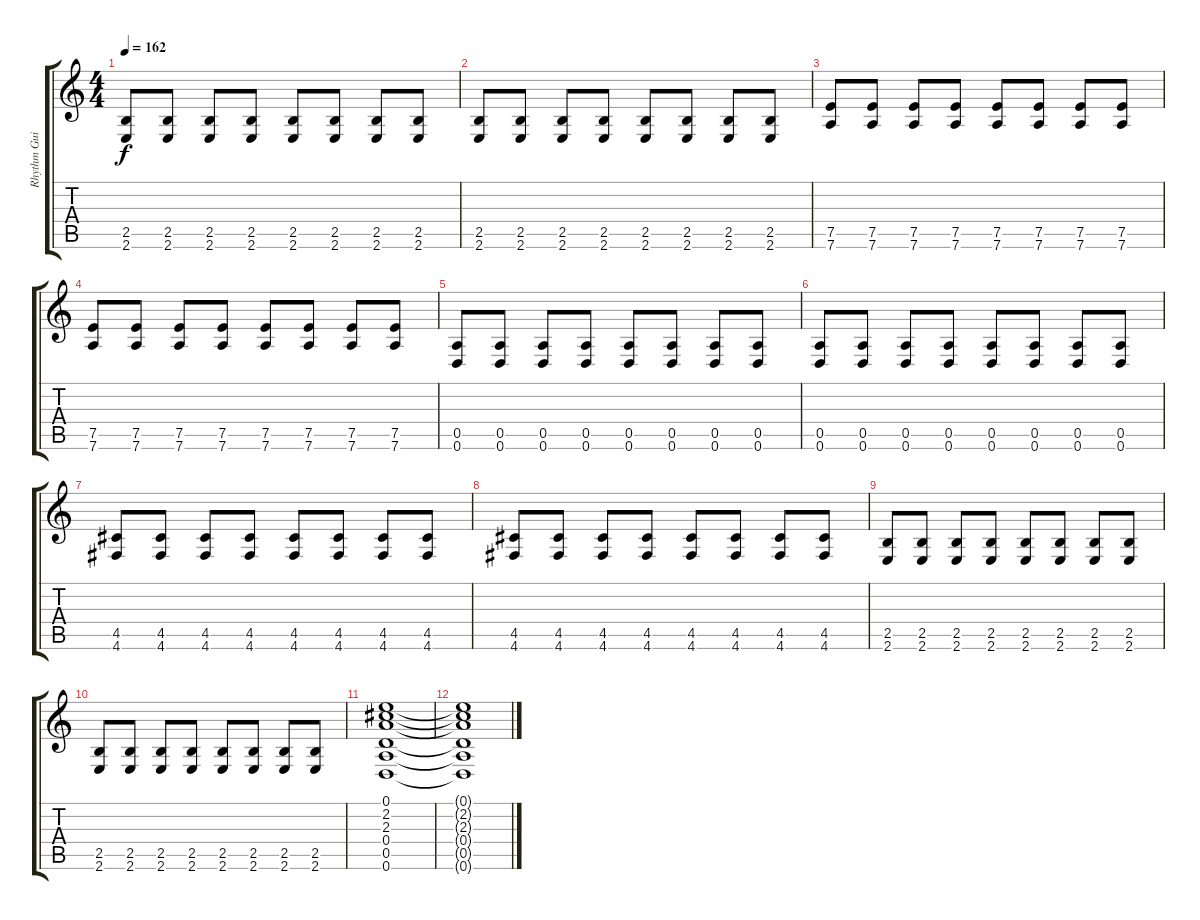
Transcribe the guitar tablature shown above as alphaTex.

\track ("Rhythm Guitar 1" "Rhythm Gui") {instrument distortionguitar}
\staff {score tabs}
\tuning (E4 B3 G3 D3 A2 D2) {hide}
\ts (4 4)
\tempo 162
\clef g2
\ks c
(2.5 2.6).8{dy f} (2.5 2.6).8 (2.5 2.6).8 (2.5 2.6).8 (2.5 2.6).8 (2.5 2.6).8 (2.5 2.6).8 (2.5 2.6).8 |
(2.5 2.6).8 (2.5 2.6).8 (2.5 2.6).8 (2.5 2.6).8 (2.5 2.6).8 (2.5 2.6).8 (2.5 2.6).8 (2.5 2.6).8 |
(7.5 7.6).8 (7.5 7.6).8 (7.5 7.6).8 (7.5 7.6).8 (7.5 7.6).8 (7.5 7.6).8 (7.5 7.6).8 (7.5 7.6).8 |
(7.5 7.6).8 (7.5 7.6).8 (7.5 7.6).8 (7.5 7.6).8 (7.5 7.6).8 (7.5 7.6).8 (7.5 7.6).8 (7.5 7.6).8 |
(0.5 0.6).8 (0.5 0.6).8 (0.5 0.6).8 (0.5 0.6).8 (0.5 0.6).8 (0.5 0.6).8 (0.5 0.6).8 (0.5 0.6).8 |
(0.5 0.6).8 (0.5 0.6).8 (0.5 0.6).8 (0.5 0.6).8 (0.5 0.6).8 (0.5 0.6).8 (0.5 0.6).8 (0.5 0.6).8 |
(4.5 4.6).8 (4.5 4.6).8 (4.5 4.6).8 (4.5 4.6).8 (4.5 4.6).8 (4.5 4.6).8 (4.5 4.6).8 (4.5 4.6).8 |
(4.5 4.6).8 (4.5 4.6).8 (4.5 4.6).8 (4.5 4.6).8 (4.5 4.6).8 (4.5 4.6).8 (4.5 4.6).8 (4.5 4.6).8 |
(2.5 2.6).8 (2.5 2.6).8 (2.5 2.6).8 (2.5 2.6).8 (2.5 2.6).8 (2.5 2.6).8 (2.5 2.6).8 (2.5 2.6).8 |
(2.5 2.6).8 (2.5 2.6).8 (2.5 2.6).8 (2.5 2.6).8 (2.5 2.6).8 (2.5 2.6).8 (2.5 2.6).8 (2.5 2.6).8 |
(0.1 2.2 2.3 0.4 0.5 0.6).1 |
(0.1{t} 2.2{t} 2.3{t} 0.4{t} 0.5{t} 0.6{t}).1
